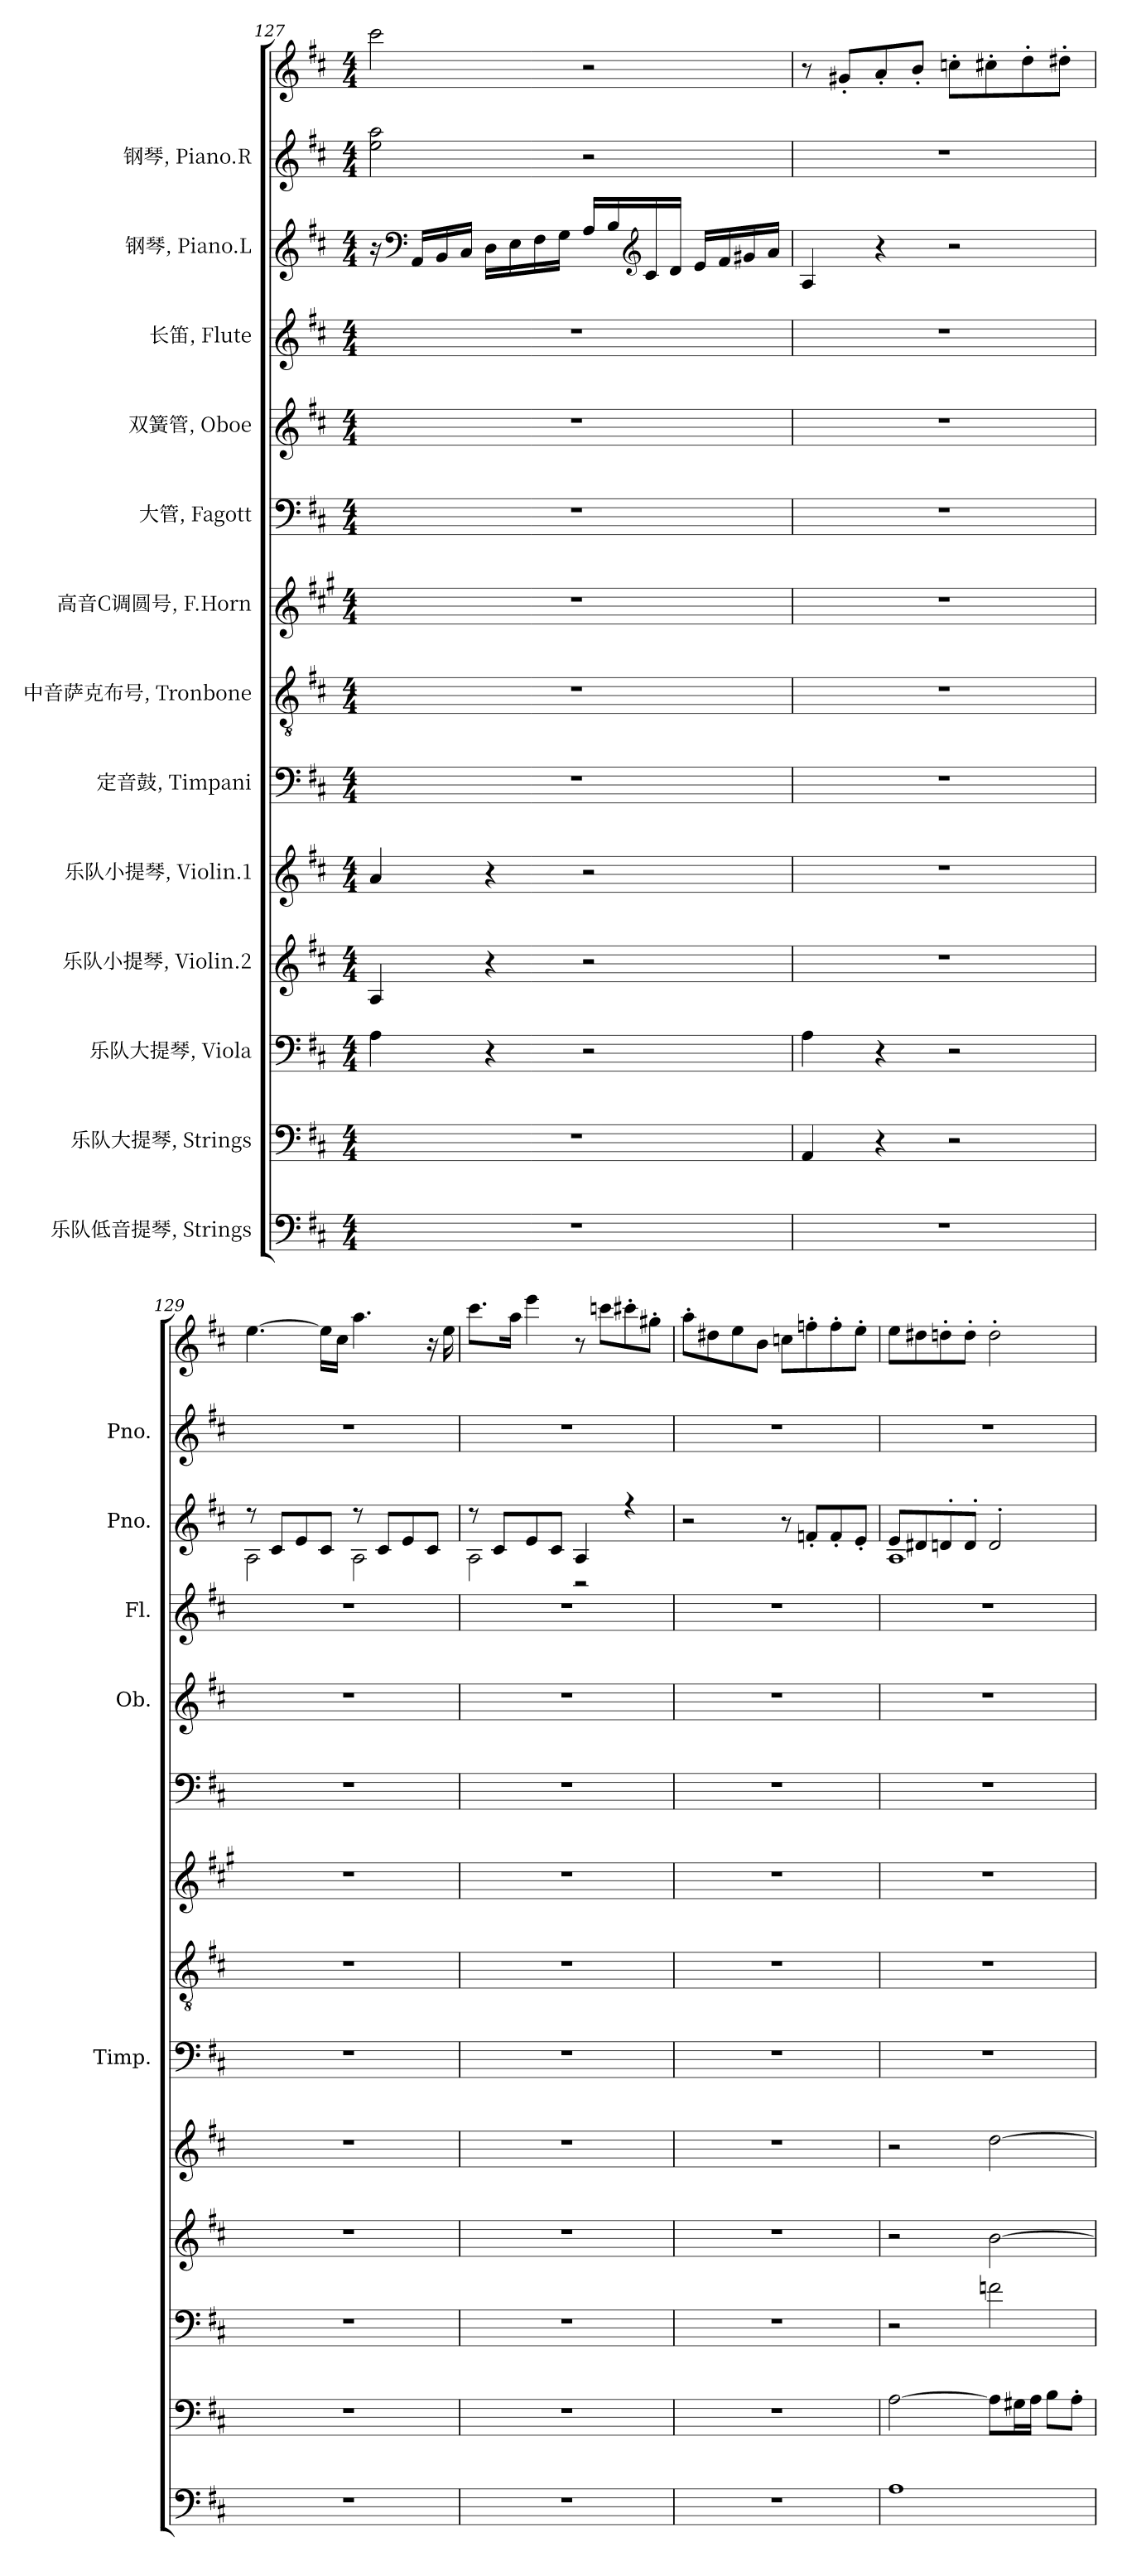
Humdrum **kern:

**kern	**kern	**kern	**kern	**kern	**kern	**kern	**kern	**kern	**kern	**kern	**kern	**kern	**kern
*part13	*part12	*part11	*part10	*part9	*part8	*part7	*part6	*part5	*part4	*part3	*part2	*part1	*part1
*staff14	*staff13	*staff12	*staff11	*staff10	*staff9	*staff8	*staff7	*staff6	*staff5	*staff4	*staff3	*staff2	*staff1
*I"乐队低音提琴, Strings	*I"乐队大提琴, Strings	*I"乐队大提琴, Viola	*I"乐队小提琴, Violin.2	*I"乐队小提琴, Violin.1	*I"定音鼓, Timpani	*I"中音萨克布号, Tronbone	*I"高音C调圆号, F.Horn	*I"大管, Fagott	*I"双簧管, Oboe	*I"长笛, Flute	*I"钢琴, Piano.L	*I"钢琴, Piano.R	*
*	*	*	*	*	*I'Timp.	*	*	*	*I'Ob.	*I'Fl.	*I'Pno.	*I'Pno.	*
!!LO:PB:g=z
*clefF4	*clefF4	*clefF4	*clefG2	*clefG2	*clefF4	*clefGv2	*clefG2	*clefF4	*clefG2	*clefG2	*clefG2	*clefG2	*clefG2
*ITrd7c12	*	*	*	*	*	*	*ITrd4c7	*	*	*	*	*	*
*k[f#c#]	*k[f#c#]	*k[f#c#]	*k[f#c#]	*k[f#c#]	*k[f#c#]	*k[f#c#]	*k[f#c#]	*k[f#c#]	*k[f#c#]	*k[f#c#]	*k[f#c#]	*k[f#c#]	*k[f#c#]
*M4/4	*M4/4	*M4/4	*M4/4	*M4/4	*M4/4	*M4/4	*M4/4	*M4/4	*M4/4	*M4/4	*M4/4	*M4/4	*M4/4
=127	=127	=127	=127	=127	=127	=127	=127	=127	=127	=127	=127	=127	=127
1r	1r	4A\	4A/	4a/	1r	1r	1r	1r	1r	1r	16r	2ee\ 2aa\	2ccc#\
*	*	*	*	*	*	*	*	*	*	*	*clefF4	*	*
.	.	.	.	.	.	.	.	.	.	.	16AA/LL	.	.
.	.	.	.	.	.	.	.	.	.	.	16BB/	.	.
.	.	.	.	.	.	.	.	.	.	.	16C#/JJ	.	.
.	.	4r	4r	4r	.	.	.	.	.	.	16D\LL	.	.
.	.	.	.	.	.	.	.	.	.	.	16E\	.	.
.	.	.	.	.	.	.	.	.	.	.	16F#\	.	.
.	.	.	.	.	.	.	.	.	.	.	16G\JJ	.	.
.	.	2r	2r	2r	.	.	.	.	.	.	16A/LL	2r	2r
.	.	.	.	.	.	.	.	.	.	.	16B/	.	.
*	*	*	*	*	*	*	*	*	*	*	*clefG2	*	*
.	.	.	.	.	.	.	.	.	.	.	16c#/	.	.
.	.	.	.	.	.	.	.	.	.	.	16d/JJ	.	.
.	.	.	.	.	.	.	.	.	.	.	16e/LL	.	.
.	.	.	.	.	.	.	.	.	.	.	16f#/	.	.
.	.	.	.	.	.	.	.	.	.	.	16g#X/	.	.
.	.	.	.	.	.	.	.	.	.	.	16a/JJ	.	.
=128	=128	=128	=128	=128	=128	=128	=128	=128	=128	=128	=128	=128	=128
*	*	*	*	*	*	*	*	*	*	*	*	*	*MM115
1r	4AA/	4A\	1r	1r	1r	1r	1r	1r	1r	1r	4A/	1r	8r
.	.	.	.	.	.	.	.	.	.	.	.	.	8g#X'/L
.	4r	4r	.	.	.	.	.	.	.	.	4r	.	8a'/
.	.	.	.	.	.	.	.	.	.	.	.	.	8b'/J
.	2r	2r	.	.	.	.	.	.	.	.	2r	.	8ccn'\L
.	.	.	.	.	.	.	.	.	.	.	.	.	8cc#X'\
.	.	.	.	.	.	.	.	.	.	.	.	.	8dd'\
.	.	.	.	.	.	.	.	.	.	.	.	.	8dd#X'\J
!!LO:PB:g=z
=129	=129	=129	=129	=129	=129	=129	=129	=129	=129	=129	=129	=129	=129
*	*	*	*	*	*	*	*	*	*	*	*	*	*MM120
*	*	*	*	*	*	*	*	*	*	*	*^	*	*
1r	1r	1r	1r	1r	1r	1r	1r	1r	1r	1r	8r	2A\	1r	[4.ee\
.	.	.	.	.	.	.	.	.	.	.	8c#/L	.	.	.
.	.	.	.	.	.	.	.	.	.	.	8e/	.	.	.
.	.	.	.	.	.	.	.	.	.	.	8c#/J	.	.	16ee\LL]
.	.	.	.	.	.	.	.	.	.	.	.	.	.	16cc#\JJ
.	.	.	.	.	.	.	.	.	.	.	8r	2A\	.	4.aa\
.	.	.	.	.	.	.	.	.	.	.	8c#/L	.	.	.
.	.	.	.	.	.	.	.	.	.	.	8e/	.	.	.
.	.	.	.	.	.	.	.	.	.	.	8c#/J	.	.	16r
.	.	.	.	.	.	.	.	.	.	.	.	.	.	16ee\
=130	=130	=130	=130	=130	=130	=130	=130	=130	=130	=130	=130	=130	=130	=130
1r	1r	1r	1r	1r	1r	1r	1r	1r	1r	1r	8r	2A\	1r	8.ccc#\L
.	.	.	.	.	.	.	.	.	.	.	8c#/L	.	.	.
.	.	.	.	.	.	.	.	.	.	.	.	.	.	16aa\Jk
.	.	.	.	.	.	.	.	.	.	.	8e/	.	.	4eee\
.	.	.	.	.	.	.	.	.	.	.	8c#/J	.	.	.
.	.	.	.	.	.	.	.	.	.	.	4A/	2r	.	8r
.	.	.	.	.	.	.	.	.	.	.	.	.	.	8cccn\L
.	.	.	.	.	.	.	.	.	.	.	4r	.	.	8ccc#X'\
.	.	.	.	.	.	.	.	.	.	.	.	.	.	8gg#X'\J
*	*	*	*	*	*	*	*	*	*	*	*v	*v	*	*
=131	=131	=131	=131	=131	=131	=131	=131	=131	=131	=131	=131	=131	=131
1r	1r	1r	1r	1r	1r	1r	1r	1r	1r	1r	2r	1r	8aa'\L
.	.	.	.	.	.	.	.	.	.	.	.	.	8dd#X\
.	.	.	.	.	.	.	.	.	.	.	.	.	8ee\
.	.	.	.	.	.	.	.	.	.	.	.	.	8b\J
.	.	.	.	.	.	.	.	.	.	.	8r	.	8ccn\L
.	.	.	.	.	.	.	.	.	.	.	8fn'/L	.	8ffn'\
.	.	.	.	.	.	.	.	.	.	.	8f'/	.	8ff'\
.	.	.	.	.	.	.	.	.	.	.	8e'/J	.	8ee'\J
!!LO:PB:g=z
=132	=132	=132	=132	=132	=132	=132	=132	=132	=132	=132	=132	=132	=132
*	*	*	*	*	*	*	*	*	*	*	*^	*	*
1AA	[2A\	2r	2r	2r	1r	1r	1r	1r	1r	1r	8e/L	1A	1r	8ee\L
.	.	.	.	.	.	.	.	.	.	.	8d#X/	.	.	8dd#X\
.	.	.	.	.	.	.	.	.	.	.	8dn'/	.	.	8ddn'\
.	.	.	.	.	.	.	.	.	.	.	8d'/J	.	.	8dd'\J
.	8A\L]	2fn\	[2b\	[2dd\	.	.	.	.	.	.	2d'/	.	.	2dd'\
.	16G#X\L	.	.	.	.	.	.	.	.	.	.	.	.	.
.	16A\JJ	.	.	.	.	.	.	.	.	.	.	.	.	.
.	8B\L	.	.	.	.	.	.	.	.	.	.	.	.	.
.	8A'\J	.	.	.	.	.	.	.	.	.	.	.	.	.
*	*	*	*	*	*	*	*	*	*	*	*v	*v	*	*
=	=	=	=	=	=	=	=	=	=	=	=	=	=
*-	*-	*-	*-	*-	*-	*-	*-	*-	*-	*-	*-	*-	*-
